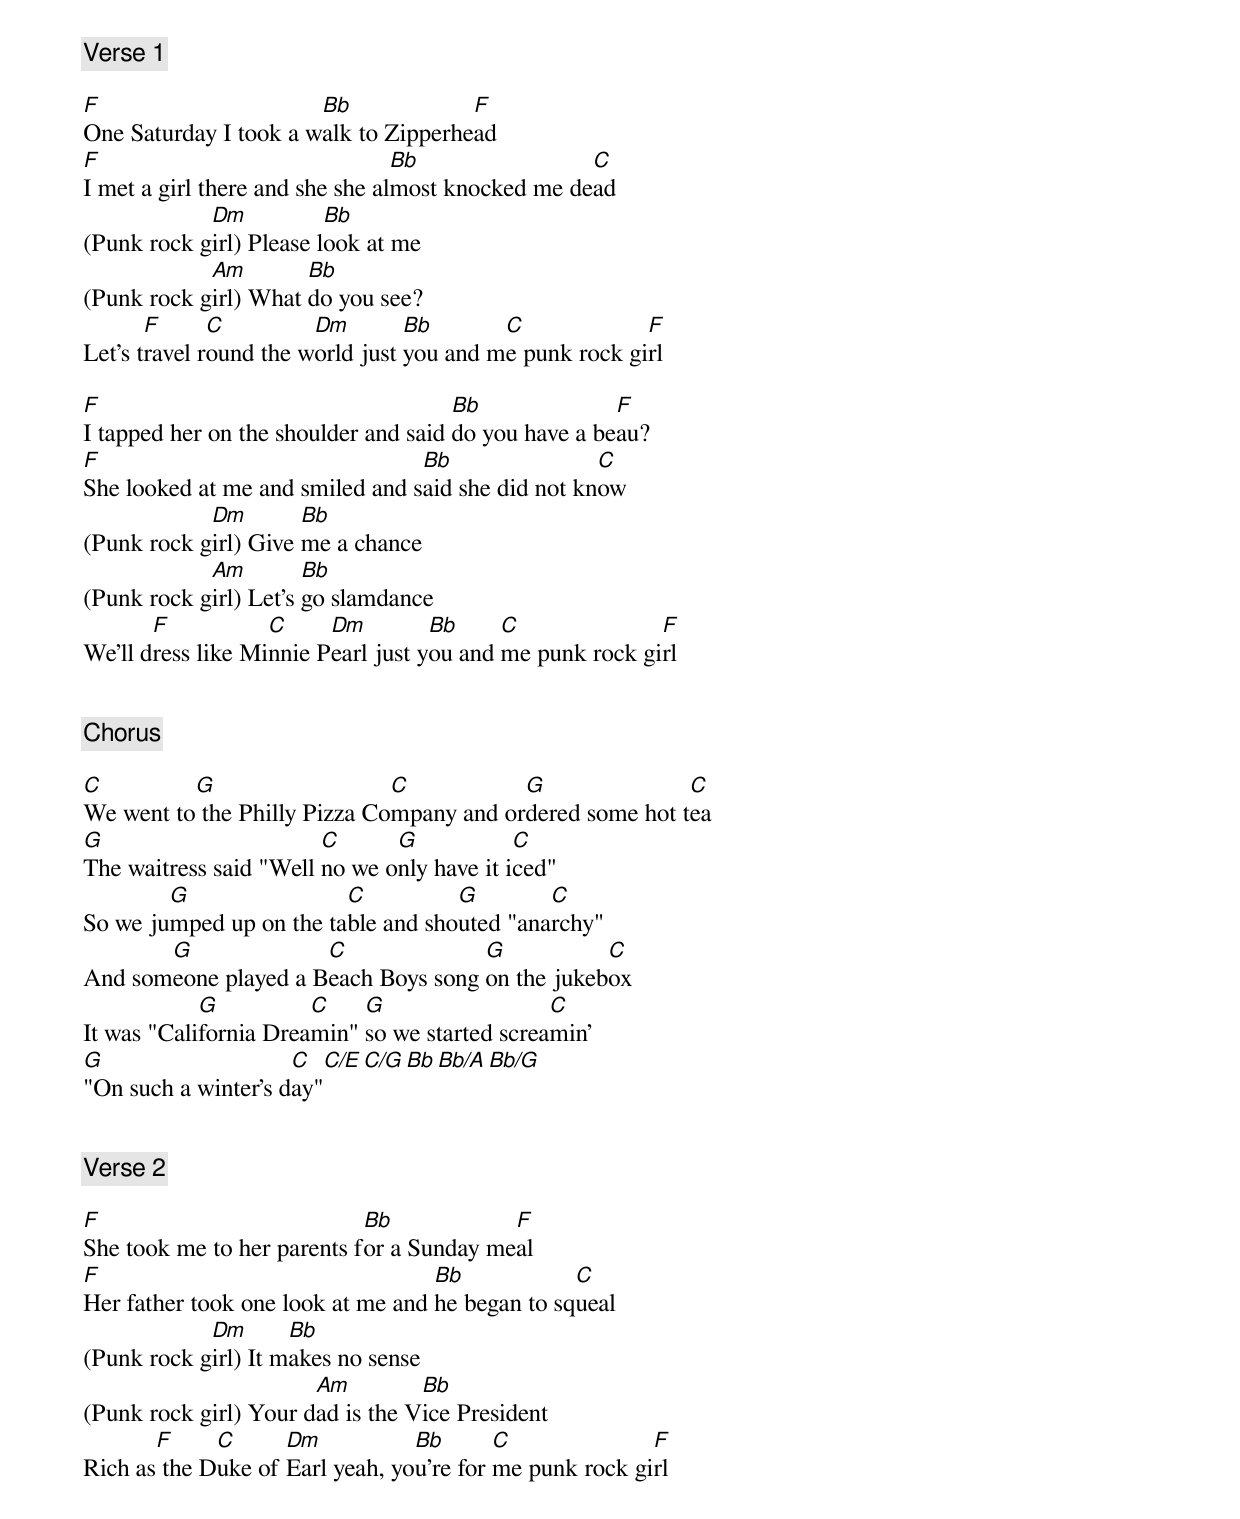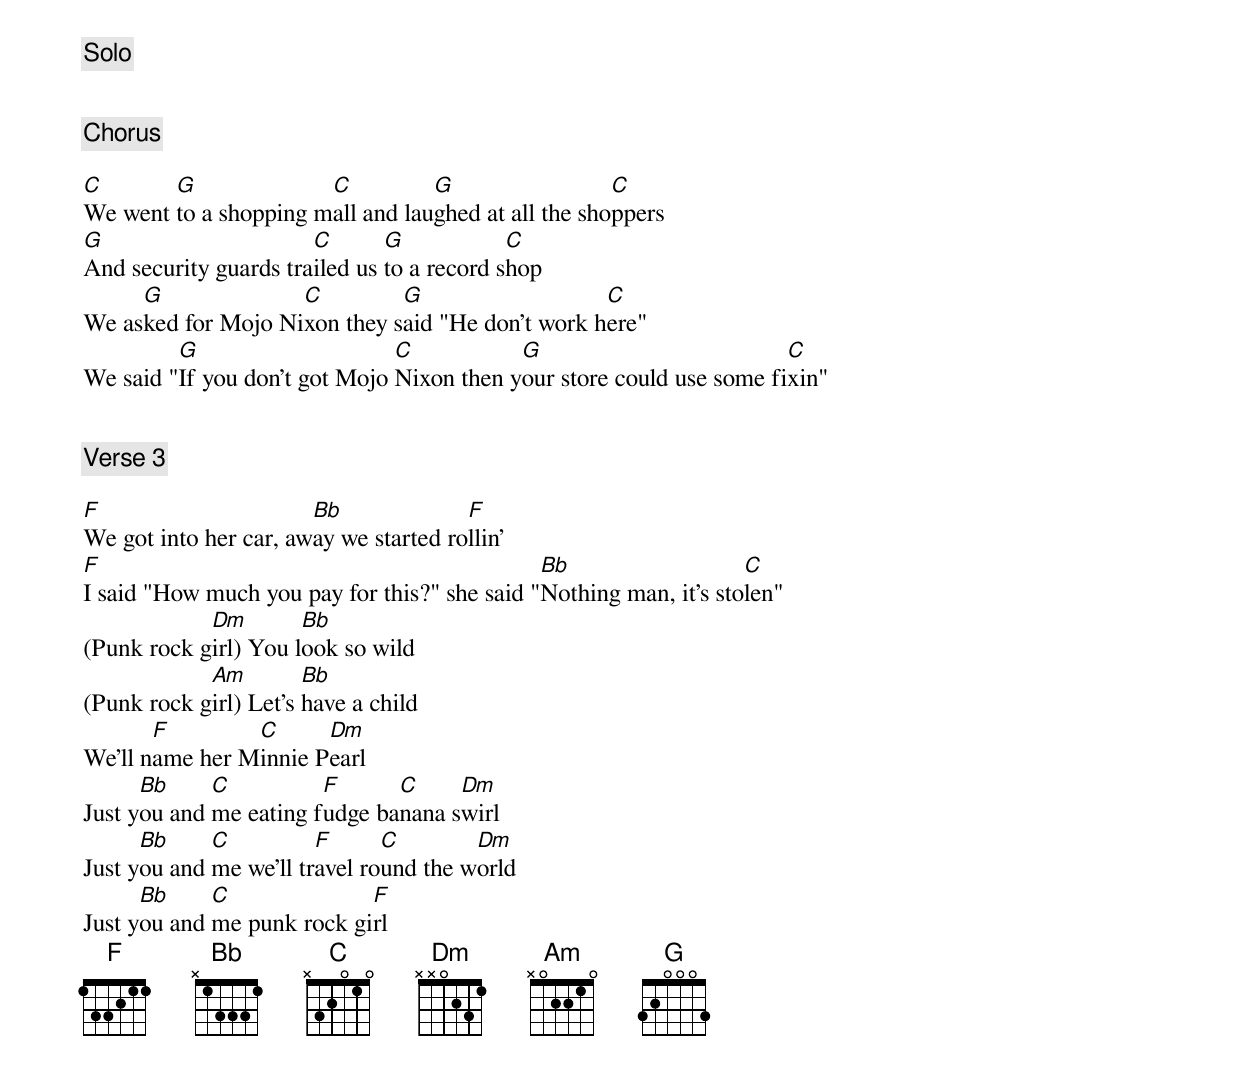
[Verse 1]

F                      Bb             F
One Saturday I took a walk to Zipperhead
F                                Bb                C
I met a girl there and she she almost knocked me dead
            Dm           Bb
(Punk rock girl) Please look at me
            Am        Bb
(Punk rock girl) What do you see?
       F      C         Dm        Bb       C             F
Let's travel round the world just you and me punk rock girl

F                                     Bb              F
I tapped her on the shoulder and said do you have a beau?
F                                Bb                C
She looked at me and smiled and said she did not know
            Dm        Bb
(Punk rock girl) Give me a chance
            Am         Bb
(Punk rock girl) Let's go slamdance
       F           C     Dm         Bb     C              F
We'll dress like Minnie Pearl just you and me punk rock girl


[Chorus]

C         G                   C           G               C
We went to the Philly Pizza Company and ordered some hot tea
G                       C      G            C
The waitress said "Well no we only have it iced"
        G                C          G        C
So we jumped up on the table and shouted "anarchy"
       G              C              G           C
And someone played a Beach Boys song on the jukebox
            G          C    G                  C
It was "California Dreamin" so we started screamin'
G                    C     C/E  C/G  Bb  Bb/A  Bb/G
"On such a winter's day"


[Verse 2]

F                           Bb            F
She took me to her parents for a Sunday meal
F                                  Bb            C
Her father took one look at me and he began to squeal
            Dm       Bb
(Punk rock girl) It makes no sense
                       Am         Bb
(Punk rock girl) Your dad is the Vice President
       F     C      Dm           Bb       C              F
Rich as the Duke of Earl yeah, you're for me punk rock girl


[Solo]


[Chorus]

C       G              C          G                  C
We went to a shopping mall and laughed at all the shoppers
G                      C       G            C
And security guards trailed us to a record shop
     G              C         G                   C
We asked for Mojo Nixon they said "He don't work here"
         G                     C           G                          C
We said "If you don't got Mojo Nixon then your store could use some fixin"


[Verse 3]

F                      Bb              F
We got into her car, away we started rollin'
F                                             Bb                   C
I said "How much you pay for this?" she said "Nothing man, it's stolen"
            Dm        Bb
(Punk rock girl) You look so wild
            Am         Bb
(Punk rock girl) Let's have a child
       F        C      Dm
We'll name her Minnie Pearl
      Bb     C          F      C     Dm
Just you and me eating fudge banana swirl
      Bb     C          F      C        Dm
Just you and me we'll travel round the world
      Bb     C              F
Just you and me punk rock girl
